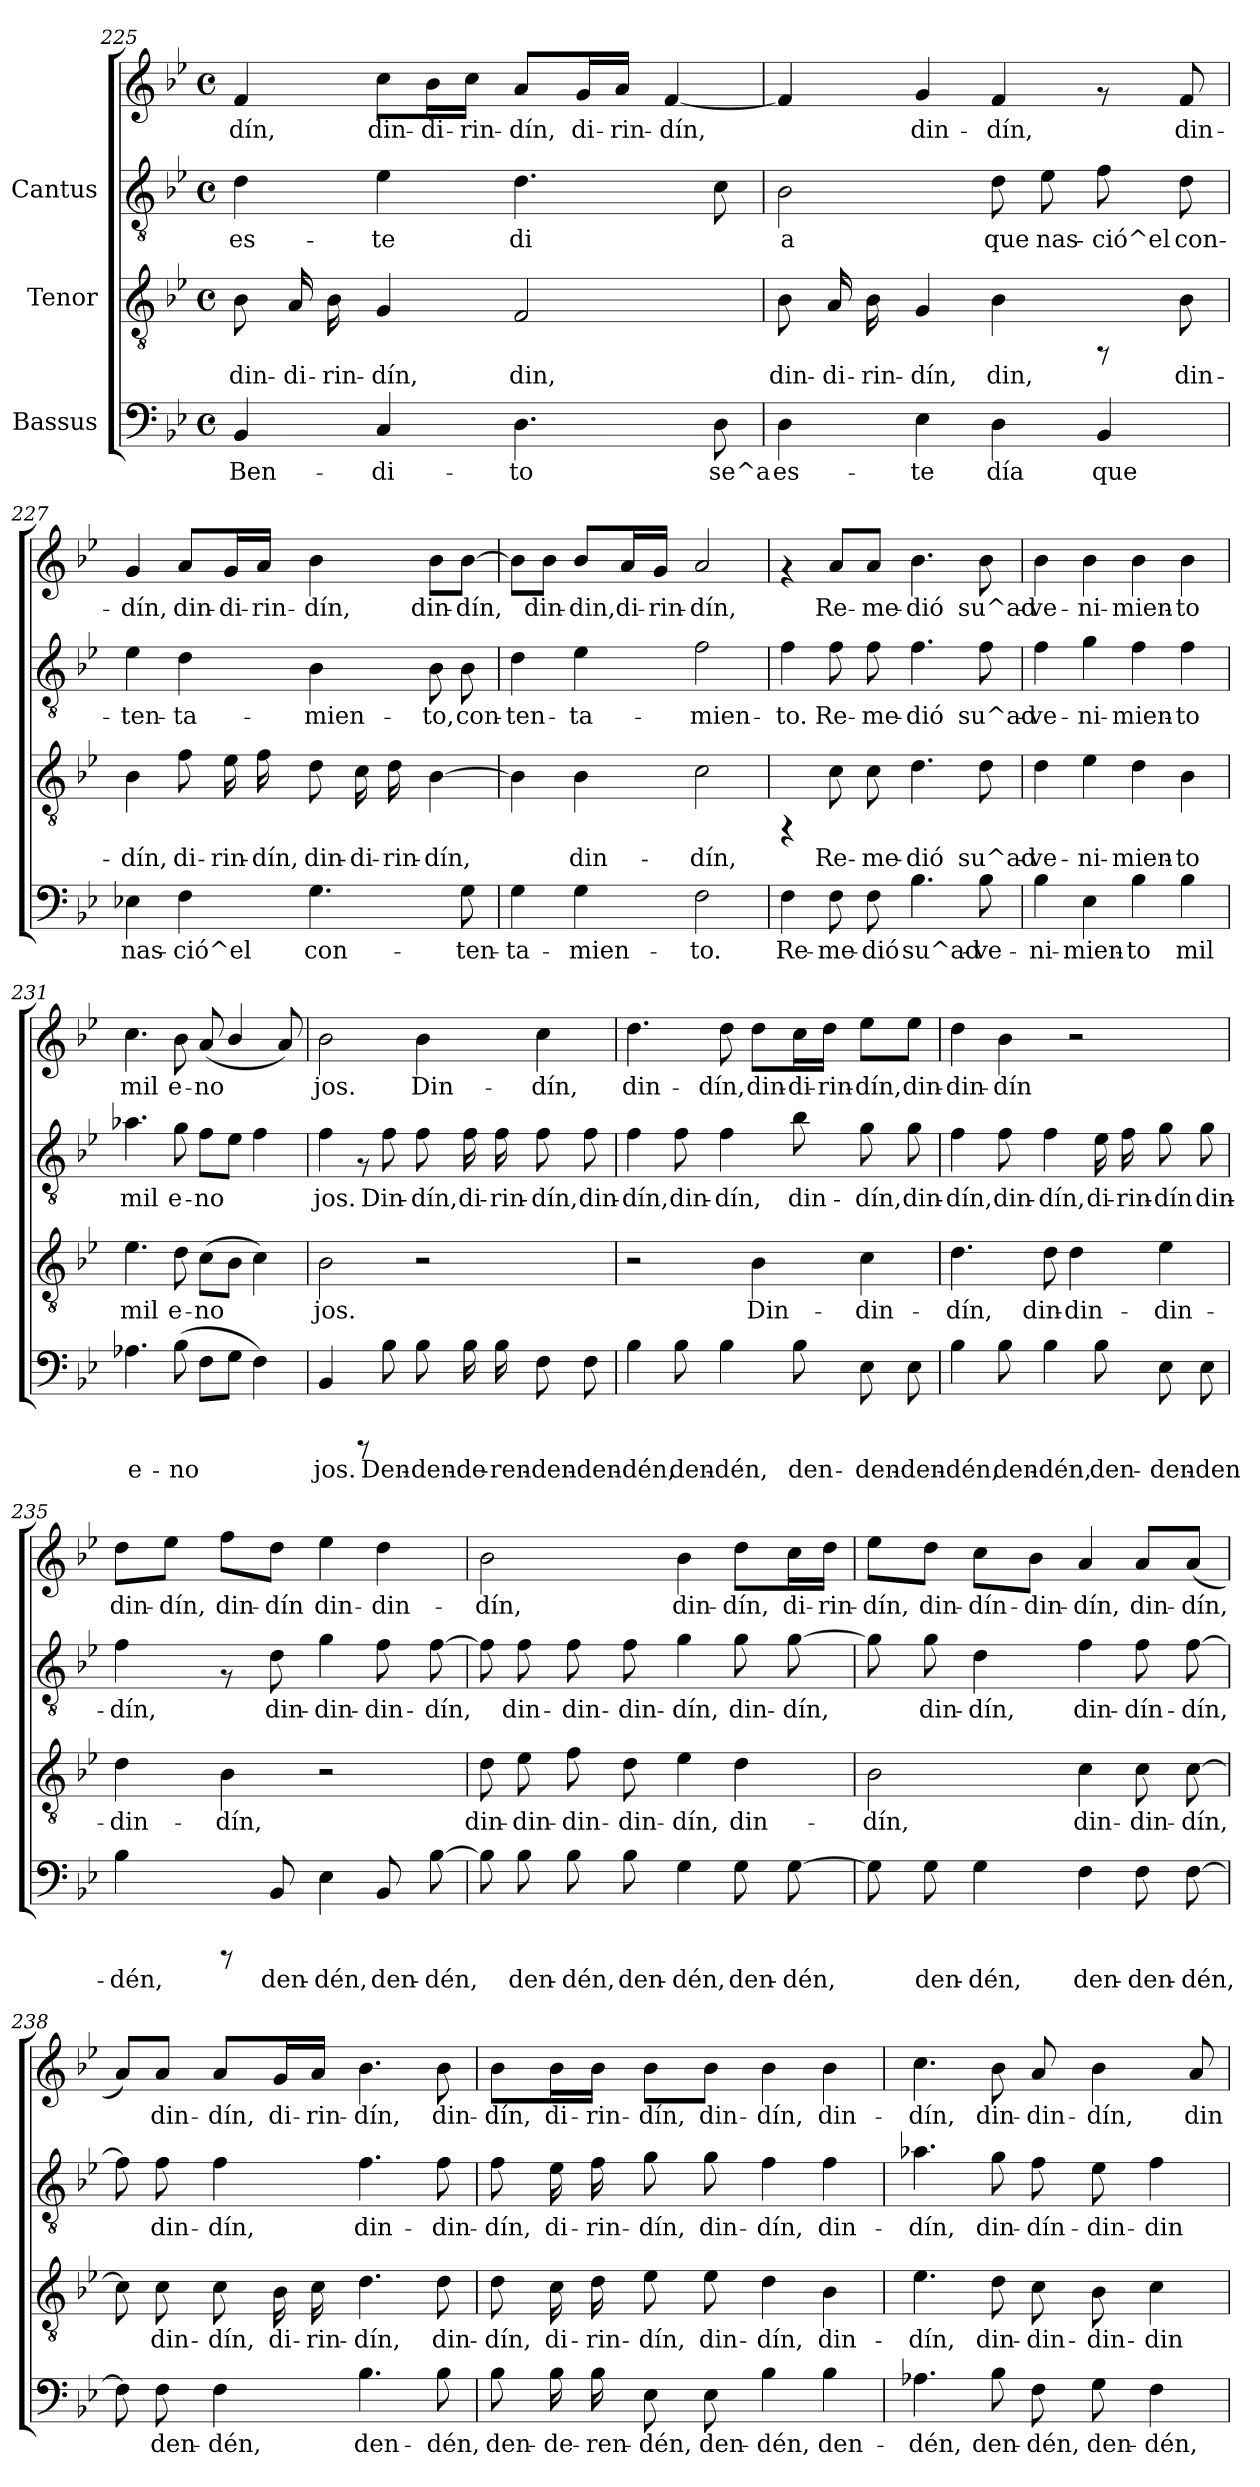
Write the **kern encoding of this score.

**kern	**text	**kern	**text	**kern	**text	**kern	**text
*part3	*part3	*part2	*part2	*part1	*part1	*part1	*part1
*staff4	*staff4	*staff3	*staff3	*staff2	*staff2	*staff1	*staff1
*I"Bassus	*	*I"Tenor	*	*I"Cantus	*	*	*
*clefF4	*	*clefGv2	*	*clefGv2	*	*clefG2	*
*k[b-e-]	*	*k[b-e-]	*	*k[b-e-]	*	*k[b-e-]	*
*B-:	*	*B-:	*	*B-:	*	*B-:	*
*M4/4	*	*M4/4	*	*M4/4	*	*M4/4	*
*met(c)	*	*met(c)	*	*met(c)	*	*met(c)	*
=225	=225	=225	=225	=225	=225	=225	=225
!	!LO:LY:b:cj	!	!LO:LY:b:cj	!	!LO:LY:b:cj	!	!LO:LY:b:cj
4BB-/	Ben-	8B-\	din-	4d\	es-	4f/	dín,
!	!	!	!LO:LY:b:cj	!	!	!	!
.	.	16A/	-di-	.	.	.	.
!	!	!	!LO:LY:b:cj	!	!	!	!
.	.	16B-\	-rin-	.	.	.	.
!	!LO:LY:b:cj	!	!LO:LY:b:cj	!	!LO:LY:b:cj	!	!LO:LY:b:cj
4C/	-di-	4G/	-dín,	4e-\	-te	8cc\L	din-
!	!	!	!	!	!	!	!LO:LY:b:cj
.	.	.	.	.	.	16b-\L	-di-
!	!	!	!	!	!	!	!LO:LY:b:cj
.	.	.	.	.	.	16cc\JJ	-rin-
!	!LO:LY:b:cj	!	!LO:LY:b:cj	!	!LO:LY:b:cj	!	!LO:LY:b:cj
4.D\	-to	2F/	din,	4.d\	di-	8a/L	-dín,
!	!	!	!	!	!	!	!LO:LY:b:cj
.	.	.	.	.	.	16g/L	di-
!	!	!	!	!	!	!	!LO:LY:b:cj
.	.	.	.	.	.	16a/JJ	-rin-
!	!	!	!	!	!	!	!LO:LY:b:cj
.	.	.	.	.	.	[<4f/	-dín,
!	!LO:LY:b:cj	!	!	!	!LO:LY:b:cj	!	!
8D\	se^a	.	.	8c\	--	.	.
!!LO:LB:g=z
=226	=226	=226	=226	=226	=226	=226	=226
!	!LO:LY:b:cj	!	!LO:LY:b:cj	!	!LO:LY:b:cj	!	!LO:LY:b:cj
4D\	es-	8B-\	din-	2B-\	-a	4f/]	-
!	!	!	!LO:LY:b:cj	!	!	!	!
.	.	16A/	-di-	.	.	.	.
!	!	!	!LO:LY:b:cj	!	!	!	!
.	.	16B-\	-rin-	.	.	.	.
!	!LO:LY:b:cj	!	!LO:LY:b:cj	!	!	!	!LO:LY:b:cj
4E-\	-te	4G/	-dín,	.	.	4g/	din-
!	!LO:LY:b:cj	!	!LO:LY:b:cj	!	!LO:LY:b:cj	!	!LO:LY:b:cj
4D\	día	4B-\	din,	8d\	que	4f/	-dín,
!	!	!	!	!	!LO:LY:b:cj	!	!
.	.	.	.	8e-\	nas-	.	.
!	!LO:LY:b:cj	!	!	!	!LO:LY:b:cj	!	!
4BB-/	que	8rFF	.	8f\	-ció^el	8rf	.
!	!	!	!LO:LY:b:cj	!	!LO:LY:b:cj	!	!LO:LY:b:cj
.	.	8B-\	din-	8d\	con-	8f/	din-
=227	=227	=227	=227	=227	=227	=227	=227
!	!LO:LY:b:cj	!	!LO:LY:b:cj	!	!LO:LY:b:cj	!	!LO:LY:b:cj
4E-X\	nas-	4B-\	-dín,	4e-\	ten-	4g/	-dín,
!	!LO:LY:b:cj	!	!LO:LY:b:cj	!	!LO:LY:b:cj	!	!LO:LY:b:cj
4F\	-ció^el	8f\	di-	4d\	-ta-	8a/L	din-
!	!	!	!LO:LY:b:cj	!	!	!	!LO:LY:b:cj
.	.	16e-\	-rin-	.	.	16g/L	-di-
!	!	!	!LO:LY:b:cj	!	!	!	!LO:LY:b:cj
.	.	16f\	-dín,	.	.	16a/JJ	-rin-
!	!LO:LY:b:cj	!	!LO:LY:b:cj	!	!LO:LY:b:cj	!	!LO:LY:b:cj
4.G\	con-	8d\	din-	4B-\	-mien-	4b-\	-dín,
!	!	!	!LO:LY:b:cj	!	!	!	!
.	.	16c\	-di-	.	.	.	.
!	!	!	!LO:LY:b:cj	!	!	!	!
.	.	16d\	-rin-	.	.	.	.
!	!	!	!LO:LY:b:cj	!	!LO:LY:b:cj	!	!LO:LY:b:cj
.	.	[>4B-\	-dín,	8B-\	-to,	8b-\L	din-
!	!LO:LY:b:cj	!	!	!	!LO:LY:b:cj	!	!LO:LY:b:cj
8G\	-ten-	.	.	8B-\	con-	[>8b-\J	-dín,
=228	=228	=228	=228	=228	=228	=228	=228
!	!LO:LY:b:cj	!	!LO:LY:b:cj	!	!LO:LY:b:cj	!	!LO:LY:b:cj
4G\	-ta-	4B-\]	.	4d\	ten-	8b-\L]	-
!	!	!	!	!	!	!	!LO:LY:b:cj
.	.	.	.	.	.	8b-\J	din-
!	!LO:LY:b:cj	!	!LO:LY:b:cj	!	!LO:LY:b:cj	!	!LO:LY:b:cj
4G\	-mien-	4B-\	din-	4e-\	-ta-	8b-/L	-din,
!	!	!	!	!	!	!	!LO:LY:b:cj
.	.	.	.	.	.	16a/L	di-
!	!	!	!	!	!	!	!LO:LY:b:cj
.	.	.	.	.	.	16g/JJ	-rin-
!	!LO:LY:b:cj	!	!LO:LY:b:cj	!	!LO:LY:b:cj	!	!LO:LY:b:cj
2F\	-to.	2c\	-dín,	2f\	-mien-	2a/	-dín,
!!LO:LB:g=z
=229	=229	=229	=229	=229	=229	=229	=229
!	!LO:LY:b:cj	!	!	!	!LO:LY:b:cj	!	!
4F\	Re-	4rFF	.	4f\	-to.	4rf	.
!	!LO:LY:b:cj	!	!LO:LY:b:cj	!	!LO:LY:b:cj	!	!LO:LY:b:cj
8F\	-me-	8c\	Re-	8f\	Re-	8a/L	-Re-
!	!LO:LY:b:cj	!	!LO:LY:b:cj	!	!LO:LY:b:cj	!	!LO:LY:b:cj
8F\	-dió	8c\	-me-	8f\	-me-	8a/J	-me-
!	!LO:LY:b:cj	!	!LO:LY:b:cj	!	!LO:LY:b:cj	!	!LO:LY:b:cj
4.B-\	su^ad-	4.d\	-dió	4.f\	-dió	4.b-\	-dió
!	!LO:LY:b:cj	!	!LO:LY:b:cj	!	!LO:LY:b:cj	!	!LO:LY:b:cj
8B-\	-ve-	8d\	su^ad-	8f\	su^ad-	8b-\	su^ad-
=230	=230	=230	=230	=230	=230	=230	=230
!	!LO:LY:b:cj	!	!LO:LY:b:cj	!	!LO:LY:b:cj	!	!LO:LY:b:cj
4B-\	-ni-	4d\	-ve-	4f\	ve-	4b-\	-ve-
!	!LO:LY:b:cj	!	!LO:LY:b:cj	!	!LO:LY:b:cj	!	!LO:LY:b:cj
4E-\	-mien-	4e-\	-ni-	4g\	-ni-	4b-\	-ni-
!	!LO:LY:b:cj	!	!LO:LY:b:cj	!	!LO:LY:b:cj	!	!LO:LY:b:cj
4B-\	-to	4d\	-mien-	4f\	-mien-	4b-\	-mien-
!	!LO:LY:b:cj	!	!LO:LY:b:cj	!	!LO:LY:b:cj	!	!LO:LY:b:cj
4B-\	mil	4B-\	-to	4f\	-to	4b-\	-to
=231	=231	=231	=231	=231	=231	=231	=231
!	!LO:LY:b:cj	!	!LO:LY:b:cj	!	!LO:LY:b:cj	!	!LO:LY:b:cj
4.A-X\	e-	4.e-\	mil	4.a-X\	-mil	4.cc\	mil
!	!LO:LY:b:cj	!	!LO:LY:b:cj	!	!LO:LY:b:cj	!	!LO:LY:b:cj
(>8B-\	-no-	8d\	e-	8g\	e-	8b-\	e-
!	!LO:LY:b:cj	!	!LO:LY:b:cj	!	!LO:LY:b:cj	!	!LO:LY:b:cj
8F\L	--	(>8c\L	-no-	8f\L	-no-	(<8a/	-no-
!	!LO:LY:b:cj	!	!LO:LY:b:cj	!	!LO:LY:b:cj	!	!LO:LY:b:cj
8G\J	--	8B-\J	--	8e-\J	--	4b-/	--
!	!LO:LY:b:cj	!	!LO:LY:b:cj	!	!LO:LY:b:cj	!	!
4F\)	--	4c\)	--	4f\	--	.	.
!	!	!	!	!	!	!	!LO:LY:b:cj
.	.	.	.	.	.	8a/)	--
=232	=232	=232	=232	=232	=232	=232	=232
!	!LO:LY:b:cj	!	!LO:LY:b:cj	!	!LO:LY:b:cj	!	!LO:LY:b:cj
4BB-/	-jos.	2B-\	-jos.	4f\	jos.	2b-\	-jos.
8rCCC	.	.	.	8rF	.	.	.
!	!LO:LY:b:cj	!	!	!	!LO:LY:b:cj	!	!
8B-\	Den-	.	.	8f\	Din-	.	.
!	!LO:LY:b:cj	!	!	!	!LO:LY:b:cj	!	!LO:LY:b:cj
8B-\	-den-	2r	.	8f\	-dín,	4b-\	Din-
!	!LO:LY:b:cj	!	!	!	!LO:LY:b:cj	!	!
16B-\	-de-	.	.	16f\	di-	.	.
!	!LO:LY:b:cj	!	!	!	!LO:LY:b:cj	!	!
16B-\	-ren-	.	.	16f\	-rin-	.	.
!	!LO:LY:b:cj	!	!	!	!LO:LY:b:cj	!	!LO:LY:b:cj
8F\	-den-	.	.	8f\	-dín,	4cc\	-dín,
!	!LO:LY:b:cj	!	!	!	!LO:LY:b:cj	!	!
8F\	-den-	.	.	8f\	din-	.	.
!!LO:PB:g=z
=233	=233	=233	=233	=233	=233	=233	=233
!	!LO:LY:b:cj	!	!	!	!LO:LY:b:cj	!	!LO:LY:b:cj
4B-\	-dén,	2r	.	4f\	-dín,	4.dd\	-din-
!	!LO:LY:b:cj	!	!	!	!LO:LY:b:cj	!	!
8B-\	den-	.	.	8f\	din-	.	.
!	!LO:LY:b:cj	!	!	!	!LO:LY:b:cj	!	!LO:LY:b:cj
4B-\	-dén,	.	.	4f\	-dín,	8dd\	-dín,
!	!	!	!LO:LY:b:cj	!	!	!	!LO:LY:b:cj
.	.	4B-\	Din-	.	.	8dd\L	din-
!	!LO:LY:b:cj	!	!	!	!LO:LY:b:cj	!	!LO:LY:b:cj
8B-\	den-	.	.	8b-\	din-	16cc\L	-di-
!	!	!	!	!	!	!	!LO:LY:b:cj
.	.	.	.	.	.	16dd\JJ	-rin-
!	!LO:LY:b:cj	!	!LO:LY:b:cj	!	!LO:LY:b:cj	!	!LO:LY:b:cj
8E-\	-den-	4c\	-din-	8g\	-dín,	8ee-\L	-dín,
!	!LO:LY:b:cj	!	!	!	!LO:LY:b:cj	!	!LO:LY:b:cj
8E-\	-den-	.	.	8g\	din-	8ee-\J	din-
=234	=234	=234	=234	=234	=234	=234	=234
!	!LO:LY:b:cj	!	!LO:LY:b:cj	!	!LO:LY:b:cj	!	!LO:LY:b:cj
4B-\	-dén,	4.d\	-dín,	4f\	dín,	4dd\	-din-
!	!LO:LY:b:cj	!	!	!	!LO:LY:b:cj	!	!LO:LY:b:cj
8B-\	den-	.	.	8f\	din-	4b-\	-dín
!	!LO:LY:b:cj	!	!LO:LY:b:cj	!	!LO:LY:b:cj	!	!
4B-\	-dén,	8d\	din-	4f\	-dín,	.	.
!	!	!	!LO:LY:b:cj	!	!	!	!
.	.	4d\	-din-	.	.	2r	.
!	!LO:LY:b:cj	!	!	!	!LO:LY:b:cj	!	!
8B-\	den-	.	.	16e-\	di-	.	.
!	!	!	!	!	!LO:LY:b:cj	!	!
.	.	.	.	16f\	-rin-	.	.
!	!LO:LY:b:cj	!	!LO:LY:b:cj	!	!LO:LY:b:cj	!	!
8E-\	-den-	4e-\	-din-	8g\	-dín	.	.
!	!LO:LY:b:cj	!	!	!	!LO:LY:b:cj	!	!
8E-\	-den-	.	.	8g\	din-	.	.
=235	=235	=235	=235	=235	=235	=235	=235
!	!LO:LY:b:cj	!	!LO:LY:b:cj	!	!LO:LY:b:cj	!	!LO:LY:b:cj
4B-\	-dén,	4d\	-din-	4f\	-dín,	8dd\L	-din-
!	!	!	!	!	!	!	!LO:LY:b:cj
.	.	.	.	.	.	8ee-\J	-dín,
!	!	!	!LO:LY:b:cj	!	!	!	!LO:LY:b:cj
8rCCC	.	4B-\	-dín,	8rF	.	8ff\L	din-
!	!LO:LY:b:cj	!	!	!	!LO:LY:b:cj	!	!LO:LY:b:cj
8BB-/	den-	.	.	8d\	din-	8dd\J	-dín
!	!LO:LY:b:cj	!	!	!	!LO:LY:b:cj	!	!LO:LY:b:cj
4E-\	-dén,	2r	.	4g\	-din-	4ee-\	din-
!	!LO:LY:b:cj	!	!	!	!LO:LY:b:cj	!	!LO:LY:b:cj
8BB-/	den-	.	.	8f\	-din-	4dd\	-din-
!	!LO:LY:b:cj	!	!	!	!LO:LY:b:cj	!	!
[>8B-\	-dén,	.	.	[>8f\	-dín,	.	.
!!LO:LB:g=z
=236	=236	=236	=236	=236	=236	=236	=236
!	!LO:LY:b:cj	!	!LO:LY:b:cj	!	!LO:LY:b:cj	!	!LO:LY:b:cj
8B-\]	.	8d\	din-	8f\]	-	2b-\	dín,
!	!LO:LY:b:cj	!	!LO:LY:b:cj	!	!LO:LY:b:cj	!	!
8B-\	den-	8e-\	-din-	8f\	din-	.	.
!	!LO:LY:b:cj	!	!LO:LY:b:cj	!	!LO:LY:b:cj	!	!
8B-\	-dén,	8f\	-din-	8f\	-din-	.	.
!	!LO:LY:b:cj	!	!LO:LY:b:cj	!	!LO:LY:b:cj	!	!
8B-\	den-	8d\	-din-	8f\	-din-	.	.
!	!LO:LY:b:cj	!	!LO:LY:b:cj	!	!LO:LY:b:cj	!	!LO:LY:b:cj
4G\	-dén,	4e-\	-dín,	4g\	-dín,	4b-\	din-
!	!LO:LY:b:cj	!	!LO:LY:b:cj	!	!LO:LY:b:cj	!	!LO:LY:b:cj
8G\	den-	4d\	din-	8g\	din-	8dd\L	-dín,
!	!LO:LY:b:cj	!	!	!	!LO:LY:b:cj	!	!LO:LY:b:cj
[>8G\	-dén,	.	.	[>8g\	-dín,	16cc\L	di-
!	!	!	!	!	!	!	!LO:LY:b:cj
.	.	.	.	.	.	16dd\JJ	-rin-
=237	=237	=237	=237	=237	=237	=237	=237
!	!LO:LY:b:cj	!	!LO:LY:b:cj	!	!LO:LY:b:cj	!	!LO:LY:b:cj
8G\]	.	2B-\	-dín,	8g\]	.	8ee-\L	dín,
!	!LO:LY:b:cj	!	!	!	!LO:LY:b:cj	!	!LO:LY:b:cj
8G\	den-	.	.	8g\	din-	8dd\J	din-
!	!LO:LY:b:cj	!	!	!	!LO:LY:b:cj	!	!LO:LY:b:cj
4G\	-dén,	.	.	4d\	-dín,	8cc\L	-dín-
!	!	!	!	!	!	!	!LO:LY:b:cj
.	.	.	.	.	.	8b-\J	-din-
!	!LO:LY:b:cj	!	!LO:LY:b:cj	!	!LO:LY:b:cj	!	!LO:LY:b:cj
4F\	den-	4c\	din-	4f\	din-	4a/	-dín,
!	!LO:LY:b:cj	!	!LO:LY:b:cj	!	!LO:LY:b:cj	!	!LO:LY:b:cj
8F\	-den-	8c\	-din-	8f\	-dín-	8a/L	din-
!	!LO:LY:b:cj	!	!LO:LY:b:cj	!	!LO:LY:b:cj	!	!LO:LY:b:cj
[>8F\	-dén,	[>8c\	-dín,	[>8f\	-dín,	(<8a/J	-dín,
=238	=238	=238	=238	=238	=238	=238	=238
!	!LO:LY:b:cj	!	!LO:LY:b:cj	!	!LO:LY:b:cj	!	!LO:LY:b:cj
8F\]	.	8c\]	.	8f\]	-	8a/L)	.
!	!LO:LY:b:cj	!	!LO:LY:b:cj	!	!LO:LY:b:cj	!	!LO:LY:b:cj
8F\	den-	8c\	din-	8f\	din-	8a/J	din-
!	!LO:LY:b:cj	!	!LO:LY:b:cj	!	!LO:LY:b:cj	!	!LO:LY:b:cj
4F\	-dén,	8c\	-dín,	4f\	-dín,	8a/L	-dín,
!	!	!	!LO:LY:b:cj	!	!	!	!LO:LY:b:cj
.	.	16B-\	di-	.	.	16g/L	di-
!	!	!	!LO:LY:b:cj	!	!	!	!LO:LY:b:cj
.	.	16c\	-rin-	.	.	16a/JJ	-rin-
!	!LO:LY:b:cj	!	!LO:LY:b:cj	!	!LO:LY:b:cj	!	!LO:LY:b:cj
4.B-\	den-	4.d\	-dín,	4.f\	din-	4.b-\	-dín,
!	!LO:LY:b:cj	!	!LO:LY:b:cj	!	!LO:LY:b:cj	!	!LO:LY:b:cj
8B-\	-dén,	8d\	din-	8f\	-din-	8b-\	din-
!!LO:LB:g=z
=239	=239	=239	=239	=239	=239	=239	=239
!	!LO:LY:b:cj	!	!LO:LY:b:cj	!	!LO:LY:b:cj	!	!LO:LY:b:cj
8B-\	den-	8d\	-dín,	8f\	-dín,	8b-\L	-dín,
!	!LO:LY:b:cj	!	!LO:LY:b:cj	!	!LO:LY:b:cj	!	!LO:LY:b:cj
16B-\	-de-	16c\	di-	16e-\	di-	16b-\L	di-
!	!LO:LY:b:cj	!	!LO:LY:b:cj	!	!LO:LY:b:cj	!	!LO:LY:b:cj
16B-\	-ren-	16d\	-rin-	16f\	-rin-	16b-\JJ	-rin-
!	!LO:LY:b:cj	!	!LO:LY:b:cj	!	!LO:LY:b:cj	!	!LO:LY:b:cj
8E-\	-dén,	8e-\	-dín,	8g\	-dín,	8b-\L	-dín,
!	!LO:LY:b:cj	!	!LO:LY:b:cj	!	!LO:LY:b:cj	!	!LO:LY:b:cj
8E-\	den-	8e-\	din-	8g\	din-	8b-\J	din-
!	!LO:LY:b:cj	!	!LO:LY:b:cj	!	!LO:LY:b:cj	!	!LO:LY:b:cj
4B-\	-dén,	4d\	-dín,	4f\	-dín,	4b-\	-dín,
!	!LO:LY:b:cj	!	!LO:LY:b:cj	!	!LO:LY:b:cj	!	!LO:LY:b:cj
4B-\	den-	4B-\	din-	4f\	din-	4b-\	din-
=240	=240	=240	=240	=240	=240	=240	=240
!	!LO:LY:b:cj	!	!LO:LY:b:cj	!	!LO:LY:b:cj	!	!LO:LY:b:cj
4.A-X\	-dén,	4.e-\	-dín,	4.a-X\	-dín,	4.cc\	-dín,
!	!LO:LY:b:cj	!	!LO:LY:b:cj	!	!LO:LY:b:cj	!	!LO:LY:b:cj
8B-\	den-	8d\	din-	8g\	din-	8b-\	din-
!	!LO:LY:b:cj	!	!LO:LY:b:cj	!	!LO:LY:b:cj	!	!LO:LY:b:cj
8F\	-dén,	8c\	-din-	8f\	-dín-	8a/	-din-
!	!LO:LY:b:cj	!	!LO:LY:b:cj	!	!LO:LY:b:cj	!	!LO:LY:b:cj
8G\	den-	8B-\	-din-	8e-\	-din-	4b-\	-dín,
!	!LO:LY:b:cj	!	!LO:LY:b:cj	!	!LO:LY:b:cj	!	!
4F\	-dén,	4c\	-din-	4f\	-din-	.	.
!	!	!	!	!	!	!	!LO:LY:b:cj
.	.	.	.	.	.	8a/	din-
=	=	=	=	=	=	=	=
*-	*-	*-	*-	*-	*-	*-	*-
